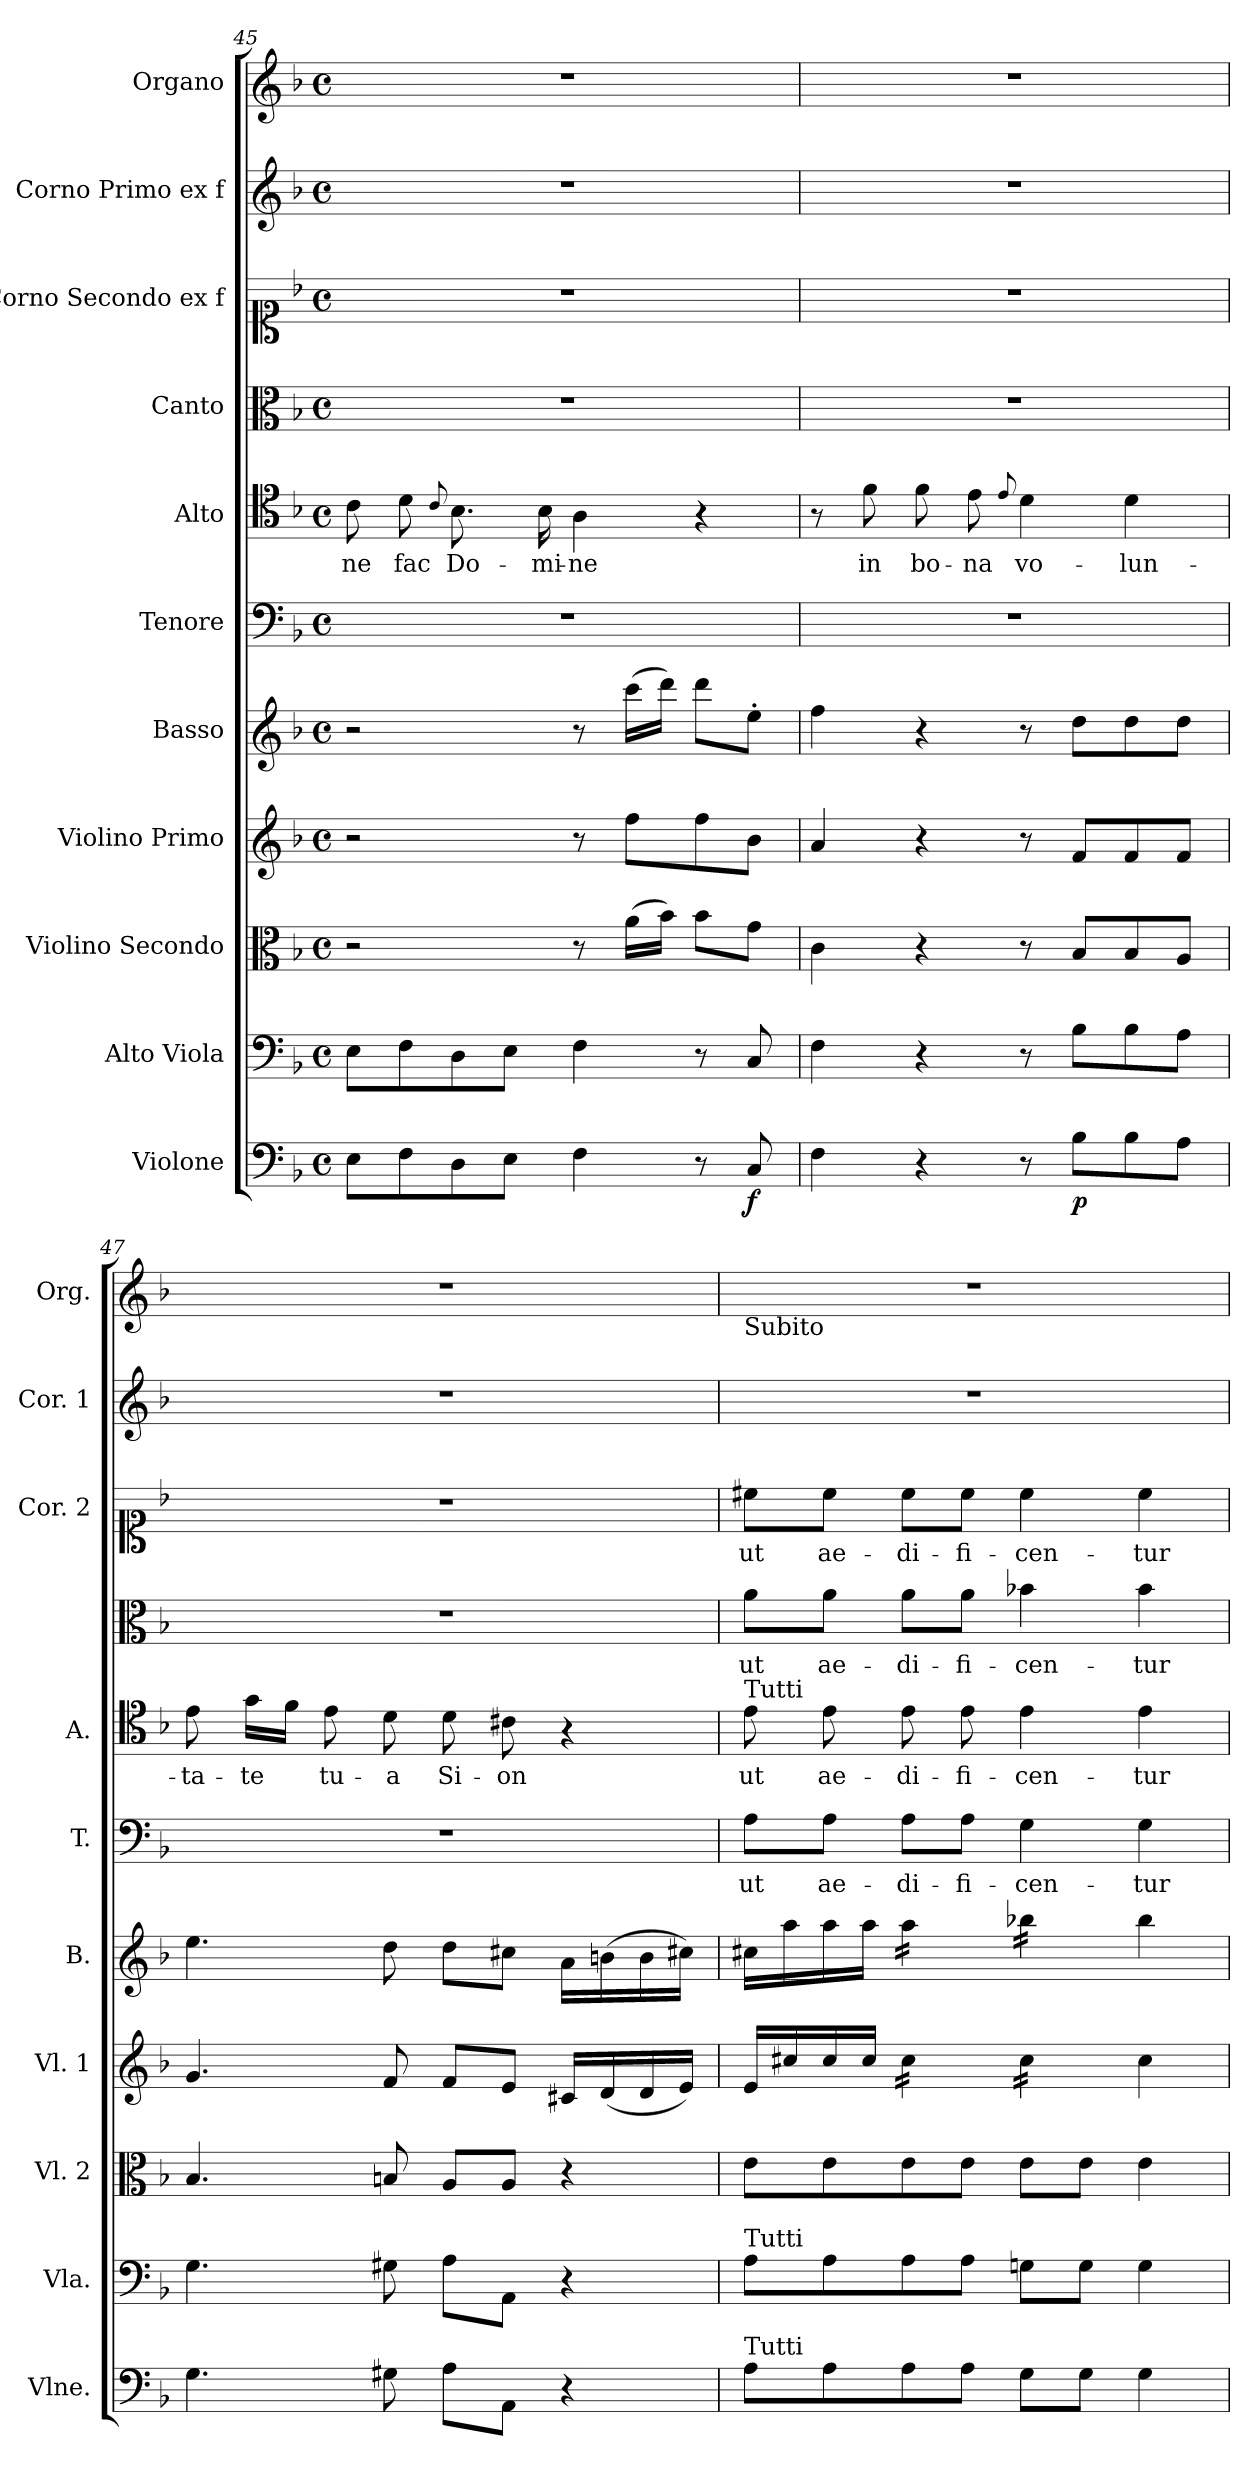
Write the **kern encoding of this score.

**kern	**dynam	**kern	**kern	**kern	**kern	**kern	**text	**kern	**text	**kern	**text	**kern	**text	**kern	**kern
*part11	*part11	*part10	*part9	*part8	*part7	*part6	*part6	*part5	*part5	*part4	*part4	*part3	*part3	*part2	*part1
*staff11	*staff11	*staff10	*staff9	*staff8	*staff7	*staff6	*staff6	*staff5	*staff5	*staff4	*staff4	*staff3	*staff3	*staff2	*staff1
*I"Violone	*	*I"Alto Viola	*I"Violino Secondo	*I"Violino Primo	*I"Basso	*I"Tenore	*	*I"Alto	*	*I"Canto	*	*I"Corno Secondo ex f	*	*I"Corno Primo ex f	*I"Organo
*I'Vlne.	*	*I'Vla.	*I'Vl. 2	*I'Vl. 1	*I'B.	*I'T.	*	*I'A.	*	*	*	*I'Cor. 2	*	*I'Cor. 1	*I'Org.
!!LO:PB:g=z
*clefF4	*	*clefF4	*clefC3	*clefG2	*clefG2	*clefF4	*	*clefC4	*	*clefC3	*	*clefC1	*	*clefG2	*clefG2
*	*	*ITrd7c12	*	*	*	*	*	*	*	*	*	*	*	*ITrd0c7	*ITrd0c7
*k[b-]	*	*k[b-]	*k[b-]	*k[b-]	*k[b-]	*k[b-]	*	*k[b-]	*	*k[b-]	*	*k[b-]	*	*k[b-]	*k[b-]
*M4/4	*	*M4/4	*M4/4	*M4/4	*M4/4	*M4/4	*	*M4/4	*	*M4/4	*	*M4/4	*	*M4/4	*M4/4
*met(c)	*	*met(c)	*met(c)	*met(c)	*met(c)	*met(c)	*	*met(c)	*	*met(c)	*	*met(c)	*	*met(c)	*met(c)
=45	=45	=45	=45	=45	=45	=45	=45	=45	=45	=45	=45	=45	=45	=45	=45
8E\L	.	8EE\L	2r	2r	2r	1r	.	8c\	-ne	1r	.	1r	.	1r	1r
8F\	.	8FF\	.	.	.	.	.	8d\	fac	.	.	.	.	.	.
.	.	.	.	.	.	.	.	8qqc/	.	.	.	.	.	.	.
8D\	.	8DD\	.	.	.	.	.	8.B-\	Do-	.	.	.	.	.	.
8E\J	.	8EE\J	.	.	.	.	.	.	.	.	.	.	.	.	.
.	.	.	.	.	.	.	.	16B-\	-mi-	.	.	.	.	.	.
4F\	.	4FF\	8r	8r	8r	.	.	4A\	-ne	.	.	.	.	.	.
.	.	.	(>16a\LL	8ff\L	(>16ccc\LL	.	.	.	.	.	.	.	.	.	.
.	.	.	16b-\JJ)	.	16ddd\JJ)	.	.	.	.	.	.	.	.	.	.
8r	.	8r	8b-\L	8ff\	8ddd\L	.	.	4r	.	.	.	.	.	.	.
!	!LO:DY:b	!	!	!	!	!	!	!	!	!	!	!	!	!	!
8C/	f	8CC/	8g\J	8b-\J	8ee'\J	.	.	.	.	.	.	.	.	.	.
=46	=46	=46	=46	=46	=46	=46	=46	=46	=46	=46	=46	=46	=46	=46	=46
4F\	.	4FF\	4c\	4a/	4ff\	1r	.	8r	.	1r	.	1r	.	1r	1r
.	.	.	.	.	.	.	.	8f\	in	.	.	.	.	.	.
4r	.	4r	4r	4r	4r	.	.	8f\	bo-	.	.	.	.	.	.
.	.	.	.	.	.	.	.	8e\	-na	.	.	.	.	.	.
.	.	.	.	.	.	.	.	8qqe/	.	.	.	.	.	.	.
8r	.	8r	8r	8r	8r	.	.	4d\	vo-	.	.	.	.	.	.
!	!LO:DY:b	!	!	!	!	!	!	!	!	!	!	!	!	!	!
8B-\L	p	8BB-\L	8B-/L	8f/L	8dd\L	.	.	.	.	.	.	.	.	.	.
8B-\	.	8BB-\	8B-/	8f/	8dd\	.	.	4d\	-lun-	.	.	.	.	.	.
8A\J	.	8AA\J	8A/J	8f/J	8dd\J	.	.	.	.	.	.	.	.	.	.
=47	=47	=47	=47	=47	=47	=47	=47	=47	=47	=47	=47	=47	=47	=47	=47
4.G\	.	4.GG\	4.B-/	4.g/	4.ee\	1r	.	8e\	-ta-	1r	.	1r	.	1r	1r
.	.	.	.	.	.	.	.	16g\LL	-te	.	.	.	.	.	.
.	.	.	.	.	.	.	.	16f\JJ	.	.	.	.	.	.	.
.	.	.	.	.	.	.	.	8e\	tu-	.	.	.	.	.	.
8G#X\	.	8GG#X\	8Bn/	8f/	8dd\	.	.	8d\	-a	.	.	.	.	.	.
8A\L	.	8AA\L	8A/L	8f/L	8dd\L	.	.	8d\	Si-	.	.	.	.	.	.
8AA\J	.	8AAA\J	8A/J	8e/J	8cc#X\J	.	.	8c#X\	-on	.	.	.	.	.	.
4r	.	4r	4r	16c#X/LL	16a\LL	.	.	4r	.	.	.	.	.	.	.
.	.	.	.	(<16d/	(>16bn\	.	.	.	.	.	.	.	.	.	.
.	.	.	.	16d/	16b\	.	.	.	.	.	.	.	.	.	.
.	.	.	.	16e/JJ)	16cc#X\JJ)	.	.	.	.	.	.	.	.	.	.
!!LO:PB:g=z
=48	=48	=48	=48	=48	=48	=48	=48	=48	=48	=48	=48	=48	=48	=48	=48
!	!	!	!	!	!	!	!	!	!	!	!	!	!	!	!LO:TX:b:t=Subito
!	!	!	!	!	!	!	!	!LO:TX:a:t=Tutti	!	!	!	!	!	!	!
!	!	!LO:TX:a:t=Tutti	!	!	!	!	!	!	!	!	!	!	!	!	!
!LO:TX:a:t=Tutti	!	!	!	!	!	!	!	!	!	!	!	!	!	!	!
8A\L	.	8AA\L	8e\L	16e/LL	16cc#X\LL	8A\L	ut	8e\	ut	8a\L	ut	8cc#X\L	ut	1r	1r
.	.	.	.	16cc#X/	16aa\	.	.	.	.	.	.	.	.	.	.
8A\	.	8AA\	8e\	16cc#/	16aa\	8A\J	ae-	8e\	ae-	8a\J	ae-	8cc#\J	ae-	.	.
.	.	.	.	16cc#/JJ	16aa\JJ	.	.	.	.	.	.	.	.	.	.
*	*	*	*	*tremolo	*	*	*	*	*	*	*	*	*	*	*
*	*	*	*	*	*tremolo	*	*	*	*	*	*	*	*	*	*
8A\	.	8AA\	8e\	16cc#\LL	16aa\LL	8A\L	-di-	8e\	-di-	8a\L	-di-	8cc#\L	-di-	.	.
.	.	.	.	16cc#\	16aa\	.	.	.	.	.	.	.	.	.	.
8A\J	.	8AA\J	8e\J	16cc#\	16aa\	8A\J	-fi-	8e\	-fi-	8a\J	-fi-	8cc#\J	-fi-	.	.
.	.	.	.	16cc#\JJ	16aa\JJ	.	.	.	.	.	.	.	.	.	.
8G\L	.	8GGn\L	8e\L	16cc#\LL	16bb-X\LL	4G\	-cen-	4e\	-cen-	4b-X\	-cen-	4cc#\	-cen-	.	.
.	.	.	.	16cc#\	16bb-X\	.	.	.	.	.	.	.	.	.	.
8G\J	.	8GG\J	8e\J	16cc#\	16bb-X\	.	.	.	.	.	.	.	.	.	.
.	.	.	.	16cc#\JJ	16bb-X\JJ	.	.	.	.	.	.	.	.	.	.
*	*	*	*	*	*Xtremolo	*	*	*	*	*	*	*	*	*	*
*	*	*	*	*Xtremolo	*	*	*	*	*	*	*	*	*	*	*
4G\	.	4GG\	4e\	4cc#\	4bb-\	4G\	-tur	4e\	-tur	4b-\	-tur	4cc#\	-tur	.	.
=	=	=	=	=	=	=	=	=	=	=	=	=	=	=	=
*-	*-	*-	*-	*-	*-	*-	*-	*-	*-	*-	*-	*-	*-	*-	*-
